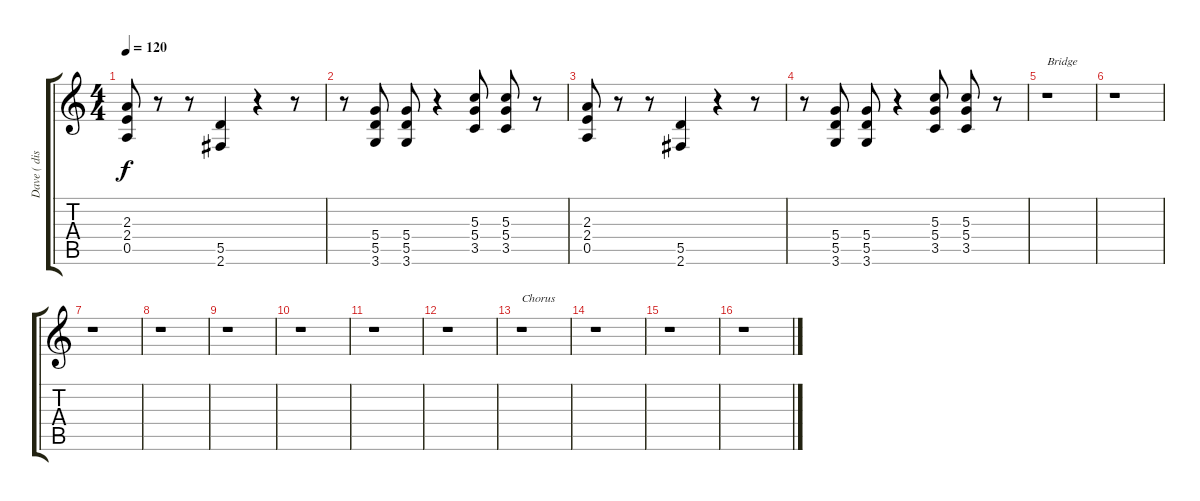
\track ("Dave ( distortion )" "Dave ( dis") {instrument distortionguitar}
\staff {score tabs}
\tuning (E4 B3 G3 D3 A2 E2) {hide}
\ts (4 4)
\tempo 120
\clef g2
\ks c
(2.3 2.4 0.5).8{dy f} r.8 r.8 (5.5 2.6).4 r.4 r.8 |
r.8 (5.4 5.5 3.6).8 (5.4 5.5 3.6).8 r.4 (5.3 5.4 3.5).8 (5.3 5.4 3.5).8 r.8 |
(2.3 2.4 0.5).8 r.8 r.8 (5.5 2.6).4 r.4 r.8 |
r.8 (5.4 5.5 3.6).8 (5.4 5.5 3.6).8 r.4 (5.3 5.4 3.5).8 (5.3 5.4 3.5).8 r.8 |
r.1{txt "Bridge"} |
r.1 |
r.1 |
r.1 |
r.1 |
r.1 |
r.1 |
r.1 |
r.1{txt "Chorus"} |
r.1 |
r.1 |
r.1
